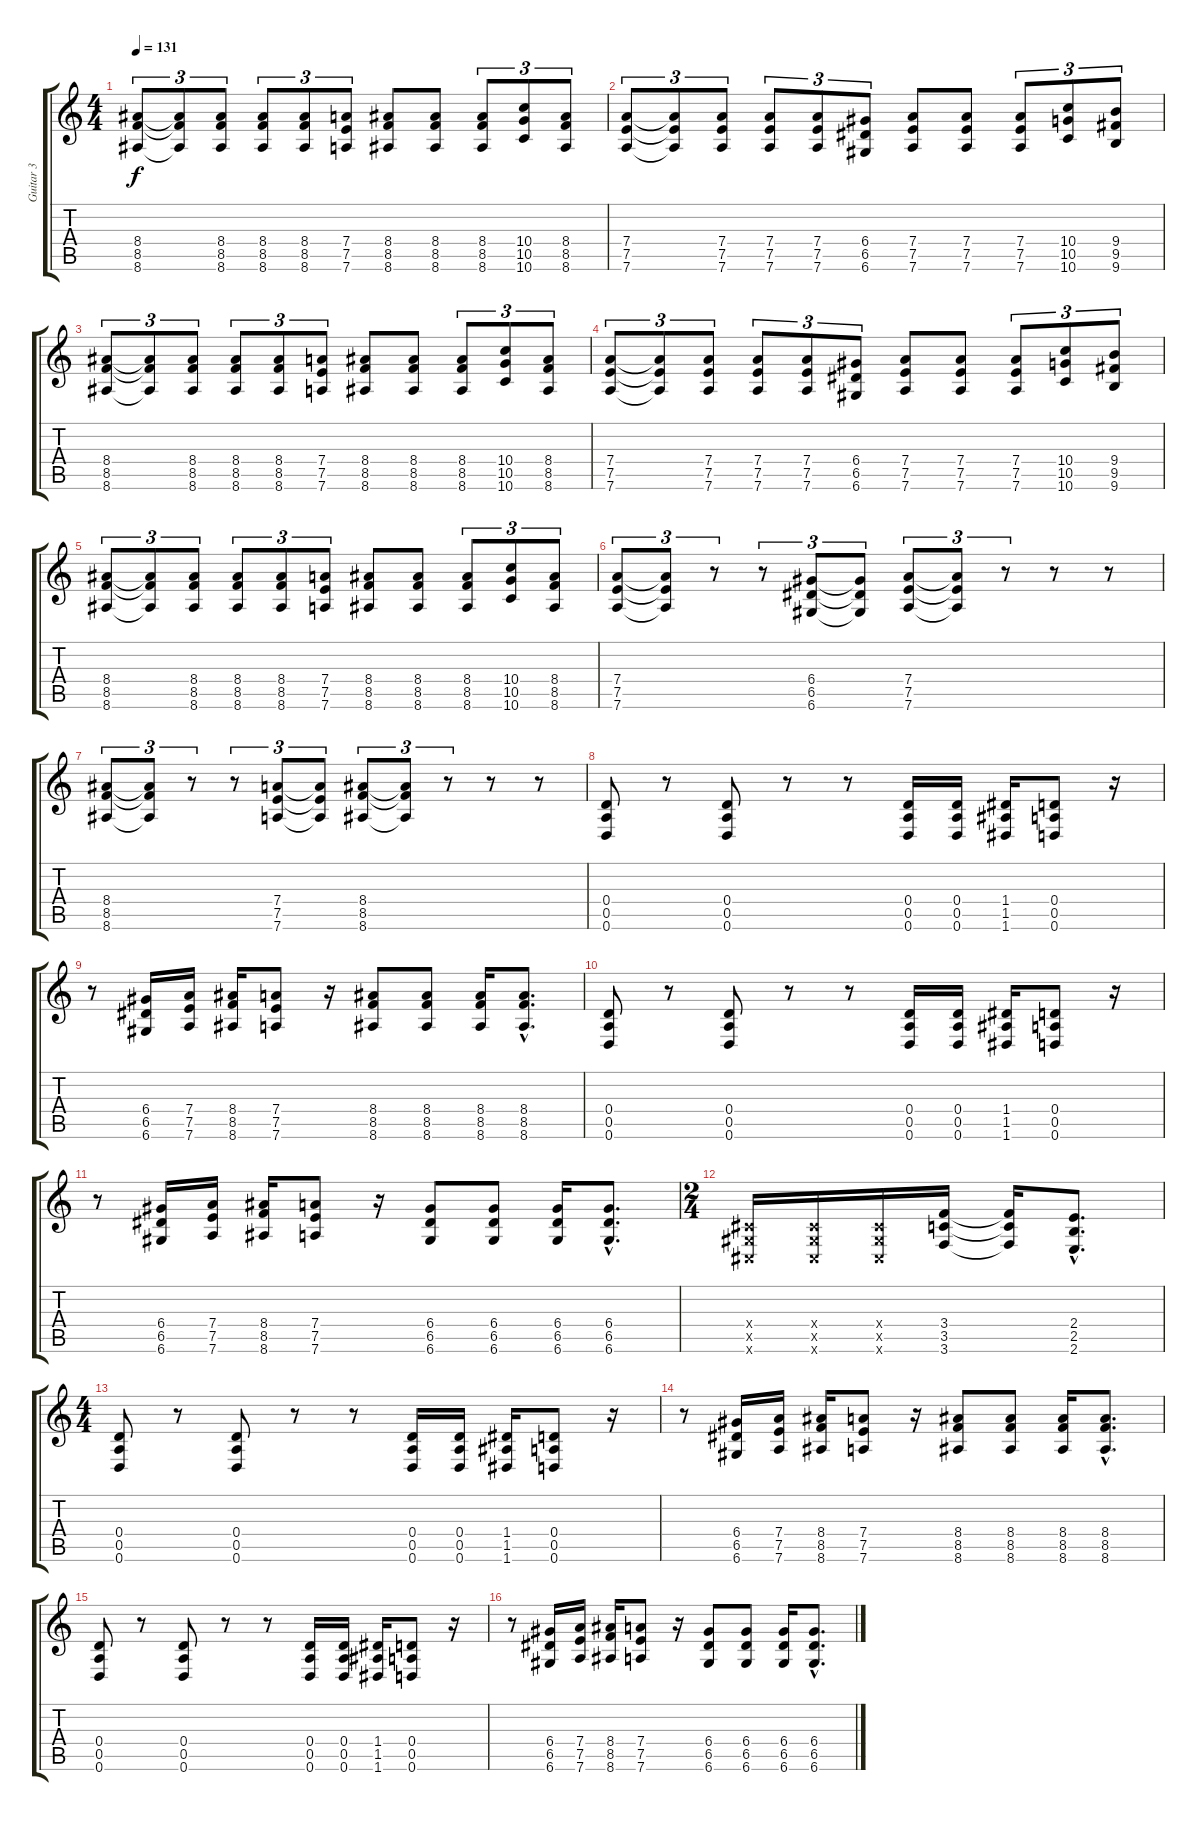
\track ("Guitar 3" "Guitar 3") {instrument distortionguitar}
\staff {score tabs}
\tuning (E4 B3 G3 D3 A2 D2) {hide}
\ts (4 4)
\tempo 131
\clef g2
\ks c
(8.4 8.5 8.6).8{tu (3 2) dy f} (8.4{t} 8.5{t} 8.6{t}).8{tu (3 2)} (8.4 8.5 8.6).8{tu (3 2)} (8.4 8.5 8.6).8{tu (3 2)} (8.4 8.5 8.6).8{tu (3 2)} (7.4 7.5 7.6).8{tu (3 2)} (8.4 8.5 8.6).8 (8.4 8.5 8.6).8 (8.4 8.5 8.6).8{tu (3 2)} (10.4 10.5 10.6).8{tu (3 2)} (8.4 8.5 8.6).8{tu (3 2)} |
(7.4 7.5 7.6).8{tu (3 2)} (7.4{t} 7.5{t} 7.6{t}).8{tu (3 2)} (7.4 7.5 7.6).8{tu (3 2)} (7.4 7.5 7.6).8{tu (3 2)} (7.4 7.5 7.6).8{tu (3 2)} (6.4 6.5 6.6).8{tu (3 2)} (7.4 7.5 7.6).8 (7.4 7.5 7.6).8 (7.4 7.5 7.6).8{tu (3 2)} (10.4 10.5 10.6).8{tu (3 2)} (9.4 9.5 9.6).8{tu (3 2)} |
(8.4 8.5 8.6).8{tu (3 2)} (8.4{t} 8.5{t} 8.6{t}).8{tu (3 2)} (8.4 8.5 8.6).8{tu (3 2)} (8.4 8.5 8.6).8{tu (3 2)} (8.4 8.5 8.6).8{tu (3 2)} (7.4 7.5 7.6).8{tu (3 2)} (8.4 8.5 8.6).8 (8.4 8.5 8.6).8 (8.4 8.5 8.6).8{tu (3 2)} (10.4 10.5 10.6).8{tu (3 2)} (8.4 8.5 8.6).8{tu (3 2)} |
(7.4 7.5 7.6).8{tu (3 2)} (7.4{t} 7.5{t} 7.6{t}).8{tu (3 2)} (7.4 7.5 7.6).8{tu (3 2)} (7.4 7.5 7.6).8{tu (3 2)} (7.4 7.5 7.6).8{tu (3 2)} (6.4 6.5 6.6).8{tu (3 2)} (7.4 7.5 7.6).8 (7.4 7.5 7.6).8 (7.4 7.5 7.6).8{tu (3 2)} (10.4 10.5 10.6).8{tu (3 2)} (9.4 9.5 9.6).8{tu (3 2)} |
(8.4 8.5 8.6).8{tu (3 2)} (8.4{t} 8.5{t} 8.6{t}).8{tu (3 2)} (8.4 8.5 8.6).8{tu (3 2)} (8.4 8.5 8.6).8{tu (3 2)} (8.4 8.5 8.6).8{tu (3 2)} (7.4 7.5 7.6).8{tu (3 2)} (8.4 8.5 8.6).8 (8.4 8.5 8.6).8 (8.4 8.5 8.6).8{tu (3 2)} (10.4 10.5 10.6).8{tu (3 2)} (8.4 8.5 8.6).8{tu (3 2)} |
(7.4 7.5 7.6).8{tu (3 2)} (7.4{t} 7.5{t} 7.6{t}).8{tu (3 2)} r.8{tu (3 2)} r.8{tu (3 2)} (6.4 6.5 6.6).8{tu (3 2)} (6.4{t} 6.5{t} 6.6{t}).8{tu (3 2)} (7.4 7.5 7.6).8{tu (3 2)} (7.4{t} 7.5{t} 7.6{t}).8{tu (3 2)} r.8{tu (3 2)} r.8 r.8 |
(8.4 8.5 8.6).8{tu (3 2)} (8.4{t} 8.5{t} 8.6{t}).8{tu (3 2)} r.8{tu (3 2)} r.8{tu (3 2)} (7.4 7.5 7.6).8{tu (3 2)} (7.4{t} 7.5{t} 7.6{t}).8{tu (3 2)} (8.4 8.5 8.6).8{tu (3 2)} (8.4{t} 8.5{t} 8.6{t}).8{tu (3 2)} r.8{tu (3 2)} r.8 r.8 |
(0.4 0.5 0.6).8 r.8 (0.4 0.5 0.6).8 r.8 r.8 (0.4 0.5 0.6).16 (0.4 0.5 0.6).16 (1.4 1.5 1.6).16 (0.4 0.5 0.6).8 r.16 |
r.8 (6.4 6.5 6.6).16 (7.4 7.5 7.6).16 (8.4 8.5 8.6).16 (7.4 7.5 7.6).8 r.16 (8.4 8.5 8.6).8 (8.4 8.5 8.6).8 (8.4 8.5 8.6).16 (8.4{hac} 8.5{hac} 8.6{hac}).8{d} |
(0.4 0.5 0.6).8 r.8 (0.4 0.5 0.6).8 r.8 r.8 (0.4 0.5 0.6).16 (0.4 0.5 0.6).16 (1.4 1.5 1.6).16 (0.4 0.5 0.6).8 r.16 |
r.8 (6.4 6.5 6.6).16 (7.4 7.5 7.6).16 (8.4 8.5 8.6).16 (7.4 7.5 7.6).8 r.16 (6.4 6.5 6.6).8 (6.4 6.5 6.6).8 (6.4 6.5 6.6).16 (6.4{hac} 6.5{hac} 6.6{hac}).8{d} |
\ts (2 4)
(-1.4{x} -1.5{x} -1.6{x}).16 (-1.4{x} -1.5{x} -1.6{x}).16 (-1.4{x} -1.5{x} -1.6{x}).16 (3.4 3.5 3.6).16 (3.4{t} 3.5{t} 3.6{t}).16 (2.4{hac} 2.5{hac} 2.6{hac}).8{d} |
\ts (4 4)
(0.4 0.5 0.6).8 r.8 (0.4 0.5 0.6).8 r.8 r.8 (0.4 0.5 0.6).16 (0.4 0.5 0.6).16 (1.4 1.5 1.6).16 (0.4 0.5 0.6).8 r.16 |
r.8 (6.4 6.5 6.6).16 (7.4 7.5 7.6).16 (8.4 8.5 8.6).16 (7.4 7.5 7.6).8 r.16 (8.4 8.5 8.6).8 (8.4 8.5 8.6).8 (8.4 8.5 8.6).16 (8.4{hac} 8.5{hac} 8.6{hac}).8{d} |
(0.4 0.5 0.6).8 r.8 (0.4 0.5 0.6).8 r.8 r.8 (0.4 0.5 0.6).16 (0.4 0.5 0.6).16 (1.4 1.5 1.6).16 (0.4 0.5 0.6).8 r.16 |
r.8 (6.4 6.5 6.6).16 (7.4 7.5 7.6).16 (8.4 8.5 8.6).16 (7.4 7.5 7.6).8 r.16 (6.4 6.5 6.6).8 (6.4 6.5 6.6).8 (6.4 6.5 6.6).16 (6.4{hac} 6.5{hac} 6.6{hac}).8{d}
